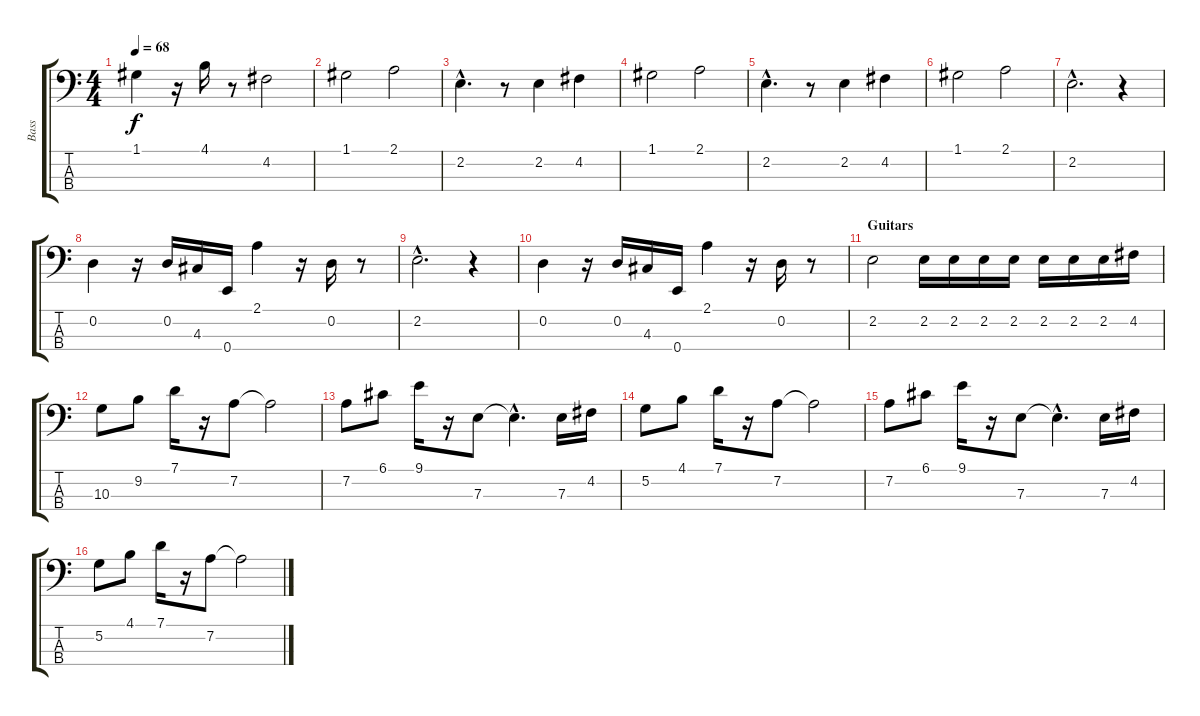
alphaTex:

\track ("Bass" "Bass") {instrument electricbasspick}
\staff {score tabs}
\tuning (G2 D2 A1 E1) {hide}
\ts (4 4)
\tempo 68
\clef f4
\ks c
1.1.4{dy f} r.16 4.1.16 r.8 4.2.2 |
1.1.2 2.1.2 |
2.2{hac}.4{d} r.8 2.2.4 4.2.4 |
1.1.2 2.1.2 |
2.2{hac}.4{d} r.8 2.2.4 4.2.4 |
1.1.2 2.1.2 |
2.2{hac}.2{d} r.4 |
0.2.4 r.16 0.2.16 4.3.16 0.4.16 2.1.4 r.16 0.2.16 r.8 |
2.2{hac}.2{d} r.4 |
0.2.4 r.16 0.2.16 4.3.16 0.4.16 2.1.4 r.16 0.2.16 r.8 |
\section ("" "Guitars")
2.2.2 2.2.16 2.2.16 2.2.16 2.2.16 2.2.16 2.2.16 2.2.16 4.2.16 |
10.3.8 9.2.8 7.1.16 r.16 7.2.8 7.2{t}.2 |
7.2.8 6.1.8 9.1.16 r.16 7.3.8 7.3{hac t}.4{d} 7.3.16 4.2.16 |
5.2.8 4.1.8 7.1.16 r.16 7.2.8 7.2{t}.2 |
7.2.8 6.1.8 9.1.16 r.16 7.3.8 7.3{hac t}.4{d} 7.3.16 4.2.16 |
5.2.8 4.1.8 7.1.16 r.16 7.2.8 7.2{t}.2
